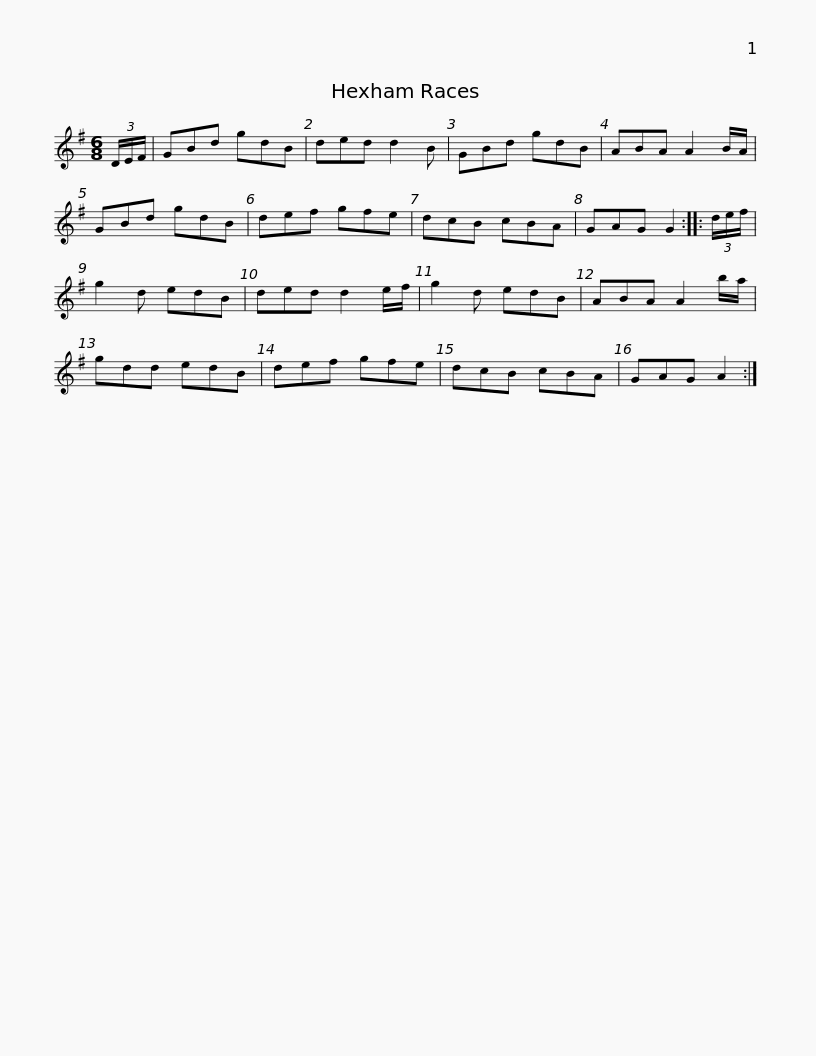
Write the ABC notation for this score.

X:1
L:1/8
M:6/8
I:linebreak $
K:G
V:1 treble
V:1
 (3D/E/F/ | GBd gdB | ded d2 B | GBd gdB | ABA A2 B/A/ | %5
 GBd gdB | def gfe | dcB cBA |$ GAG G2 :: (3d/e/f/ | %10
 g2 d edB | ded d2 e/f/ | g2 d edB | ABA A2 b/a/ | gdd edB | %15
 def gfe |$ dcB cBA | GAG A2 :| %18
